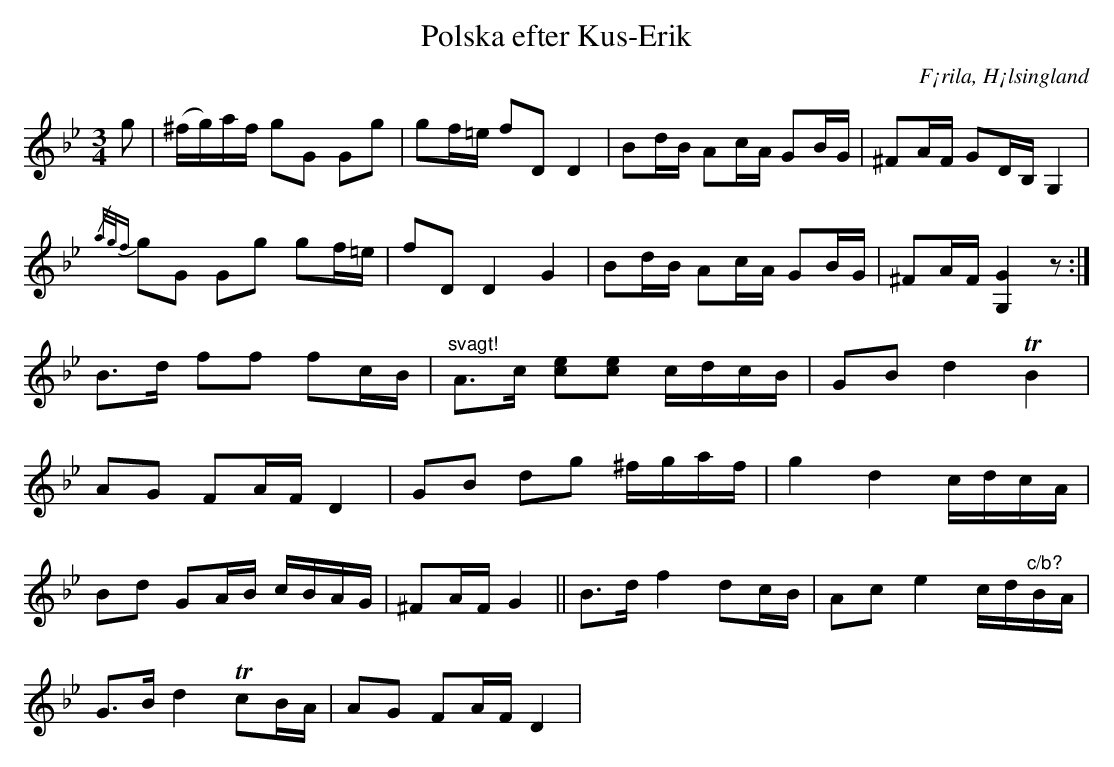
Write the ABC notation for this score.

X:1
T: Polska efter Kus-Erik
O: F¡rila, H¡lsingland
M: 3/4
L: 1/16
K: Gm
g2 | (^fg)af g2G2 G2g2 | g2f=e f2D2 D4 | B2dB A2cA G2BG | ^F2AF G2DB, G,4 |
{/a/g/f}g2G2 G2g2 g2f=e | f2D2 D4 G4 | B2dB A2cA G2BG | ^F2AF [G,G]4 z2 :|
B2>d2 f2f2 f2cB | "^svagt!"A2>c2 [c2e2][e2c2] cdcB | G2B2 d4 TB4 |
A2G2 F2AF D4 | G2B2 d2g2 ^fgaf | g4 d4 cdcA |
B2d2 G2AB cBAG | ^F2AF G4 || B2>d2 f4 d2cB | A2c2 e4 cd"^c/b?"BA |
G2>B2 d4 Tc2BA | A2G2 F2AF D4 |
